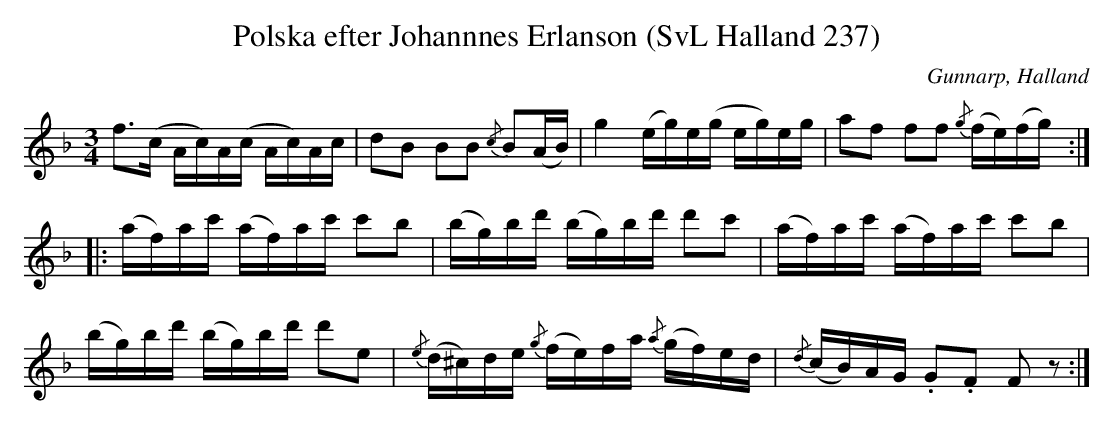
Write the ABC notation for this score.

X:1
T:Polska efter Johannnes Erlanson (SvL Halland 237)
O:Gunnarp, Halland
M:3/4
L:1/8
K:F
f>(c A/c/)A/(c/ A/c/)A/c/|dB BB {/c}B(A/B/)|g2 (e/g/)e/(g/ e/g/)e/g/|af ff {/g}(f/e/)(f/g/):|
|:(a/f/)a/c'/ (a/f/)a/c'/ c'b|(b/g/)b/d'/ (b/g/)b/d'/ d'c'|(a/f/)a/c'/ (a/f/)a/c'/ c'b|
(b/g/)b/d'/ (b/g/)b/d'/ d'e|{/e}(d/^c/)d/e/ {/g}(f/e/)f/a/ {/a}(g/f/)e/d/|{/d}(c/B/)A/G/ .G.F Fz:|
